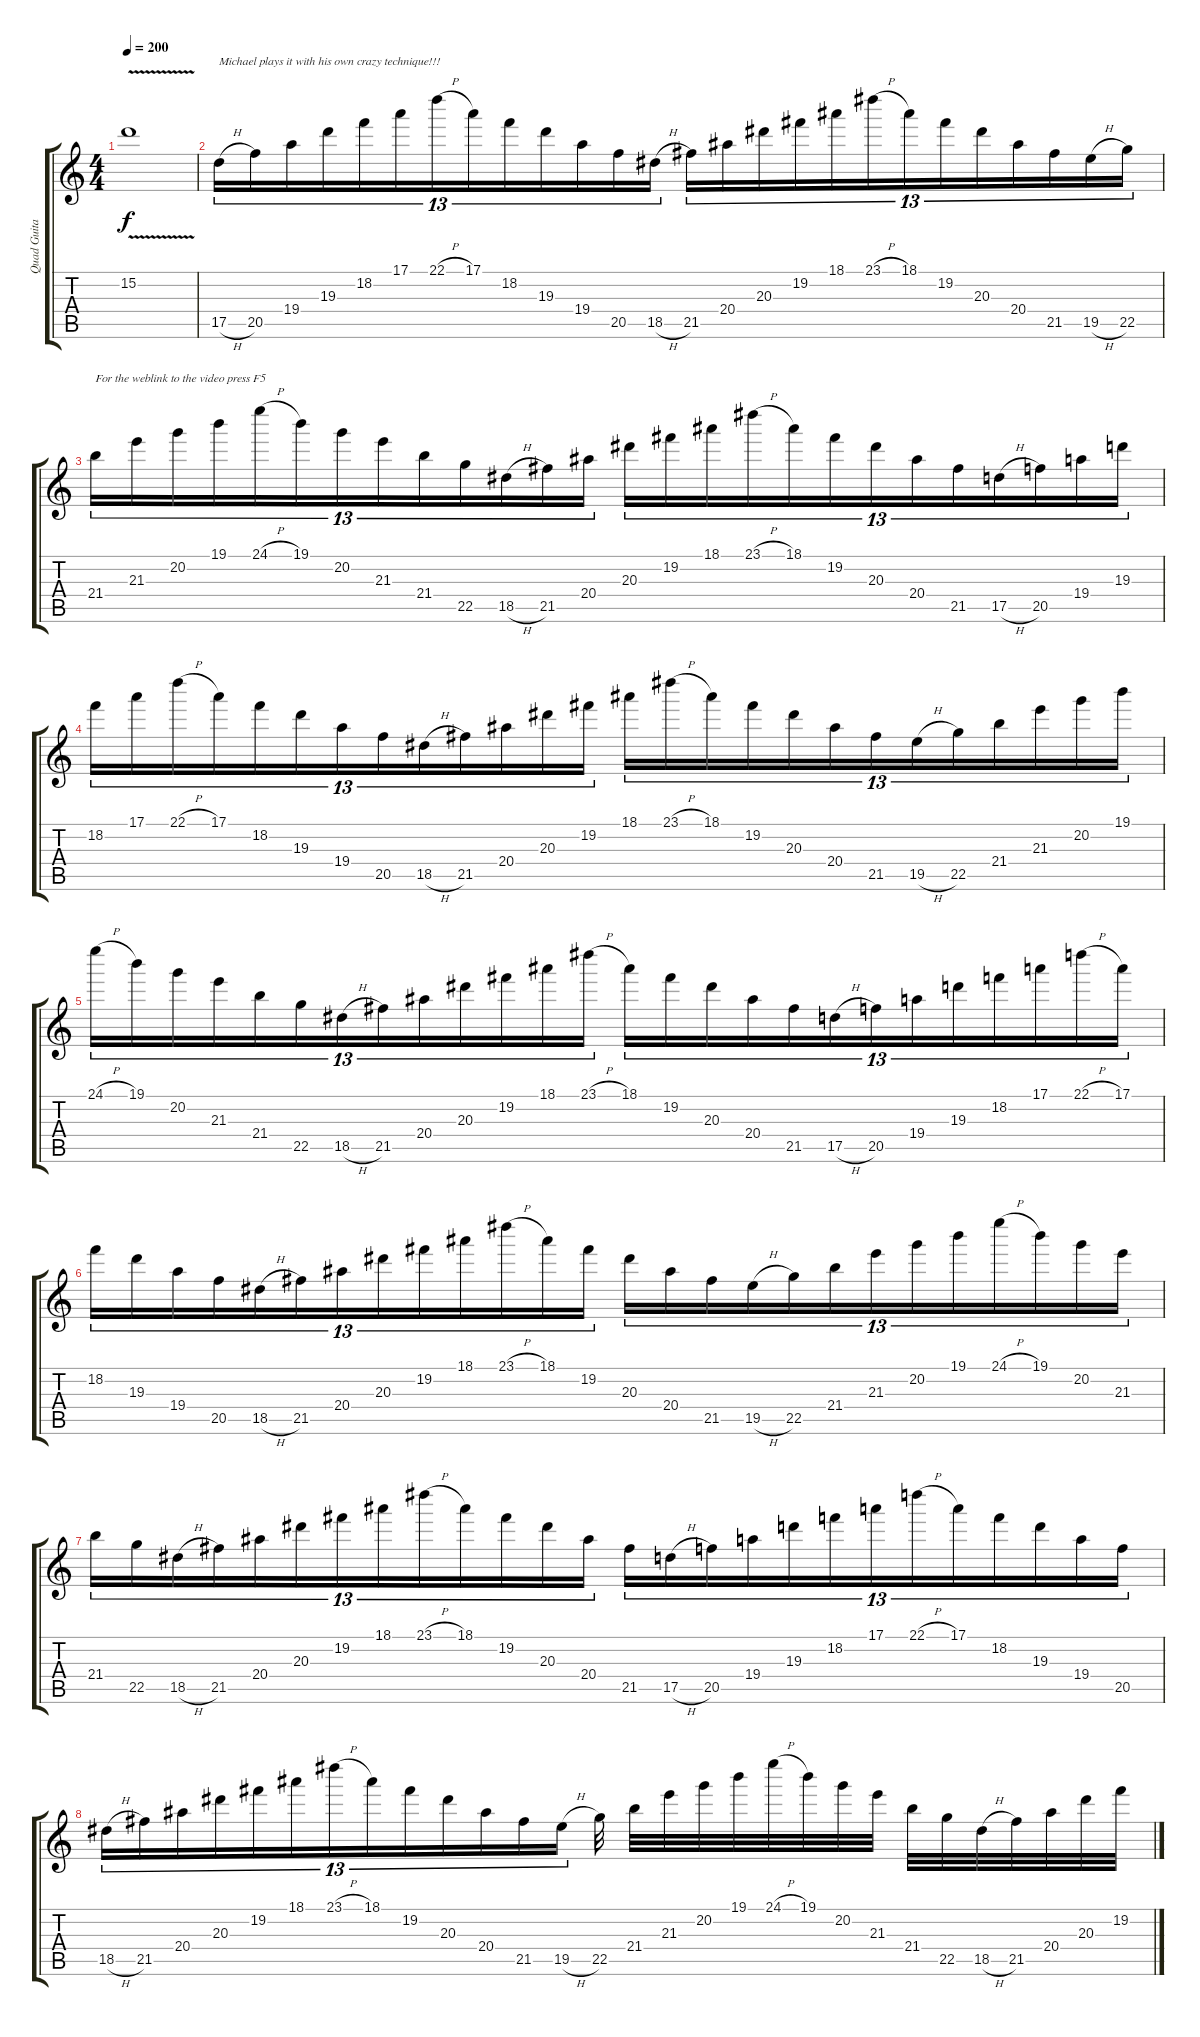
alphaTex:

\track ("Quad Guitar" "Quad Guita") {instrument distortionguitar}
\staff {score tabs}
\tuning (E4 B3 G3 D3 A2 E2) {hide}
\ts (4 4)
\tempo 200
\clef g2
\ks c
15.2{v}.1{dy f} |
17.5{h}.16{tu (13 8) txt "Michael plays it with his own crazy technique!!!"} 20.5.16{tu (13 8)} 19.4.16{tu (13 8)} 19.3.16{tu (13 8)} 18.2.16{tu (13 8)} 17.1.16{tu (13 8)} 22.1{h}.16{tu (13 8)} 17.1.16{tu (13 8)} 18.2.16{tu (13 8)} 19.3.16{tu (13 8)} 19.4.16{tu (13 8)} 20.5.16{tu (13 8)} 18.5{h}.16{tu (13 8)} 21.5.16{tu (13 8)} 20.4.16{tu (13 8)} 20.3.16{tu (13 8)} 19.2.16{tu (13 8)} 18.1.16{tu (13 8)} 23.1{h}.16{tu (13 8)} 18.1.16{tu (13 8)} 19.2.16{tu (13 8)} 20.3.16{tu (13 8)} 20.4.16{tu (13 8)} 21.5.16{tu (13 8)} 19.5{h}.16{tu (13 8)} 22.5.16{tu (13 8)} |
21.4.16{tu (13 8) txt "For the weblink to the video press F5"} 21.3.16{tu (13 8)} 20.2.16{tu (13 8)} 19.1.16{tu (13 8)} 24.1{h}.16{tu (13 8)} 19.1.16{tu (13 8)} 20.2.16{tu (13 8)} 21.3.16{tu (13 8)} 21.4.16{tu (13 8)} 22.5.16{tu (13 8)} 18.5{h}.16{tu (13 8)} 21.5.16{tu (13 8)} 20.4.16{tu (13 8)} 20.3.16{tu (13 8)} 19.2.16{tu (13 8)} 18.1.16{tu (13 8)} 23.1{h}.16{tu (13 8)} 18.1.16{tu (13 8)} 19.2.16{tu (13 8)} 20.3.16{tu (13 8)} 20.4.16{tu (13 8)} 21.5.16{tu (13 8)} 17.5{h}.16{tu (13 8)} 20.5.16{tu (13 8)} 19.4.16{tu (13 8)} 19.3.16{tu (13 8)} |
18.2.16{tu (13 8)} 17.1.16{tu (13 8)} 22.1{h}.16{tu (13 8)} 17.1.16{tu (13 8)} 18.2.16{tu (13 8)} 19.3.16{tu (13 8)} 19.4.16{tu (13 8)} 20.5.16{tu (13 8)} 18.5{h}.16{tu (13 8)} 21.5.16{tu (13 8)} 20.4.16{tu (13 8)} 20.3.16{tu (13 8)} 19.2.16{tu (13 8)} 18.1.16{tu (13 8)} 23.1{h}.16{tu (13 8)} 18.1.16{tu (13 8)} 19.2.16{tu (13 8)} 20.3.16{tu (13 8)} 20.4.16{tu (13 8)} 21.5.16{tu (13 8)} 19.5{h}.16{tu (13 8)} 22.5.16{tu (13 8)} 21.4.16{tu (13 8)} 21.3.16{tu (13 8)} 20.2.16{tu (13 8)} 19.1.16{tu (13 8)} |
24.1{h}.16{tu (13 8)} 19.1.16{tu (13 8)} 20.2.16{tu (13 8)} 21.3.16{tu (13 8)} 21.4.16{tu (13 8)} 22.5.16{tu (13 8)} 18.5{h}.16{tu (13 8)} 21.5.16{tu (13 8)} 20.4.16{tu (13 8)} 20.3.16{tu (13 8)} 19.2.16{tu (13 8)} 18.1.16{tu (13 8)} 23.1{h}.16{tu (13 8)} 18.1.16{tu (13 8)} 19.2.16{tu (13 8)} 20.3.16{tu (13 8)} 20.4.16{tu (13 8)} 21.5.16{tu (13 8)} 17.5{h}.16{tu (13 8)} 20.5.16{tu (13 8)} 19.4.16{tu (13 8)} 19.3.16{tu (13 8)} 18.2.16{tu (13 8)} 17.1.16{tu (13 8)} 22.1{h}.16{tu (13 8)} 17.1.16{tu (13 8)} |
18.2.16{tu (13 8)} 19.3.16{tu (13 8)} 19.4.16{tu (13 8)} 20.5.16{tu (13 8)} 18.5{h}.16{tu (13 8)} 21.5.16{tu (13 8)} 20.4.16{tu (13 8)} 20.3.16{tu (13 8)} 19.2.16{tu (13 8)} 18.1.16{tu (13 8)} 23.1{h}.16{tu (13 8)} 18.1.16{tu (13 8)} 19.2.16{tu (13 8)} 20.3.16{tu (13 8)} 20.4.16{tu (13 8)} 21.5.16{tu (13 8)} 19.5{h}.16{tu (13 8)} 22.5.16{tu (13 8)} 21.4.16{tu (13 8)} 21.3.16{tu (13 8)} 20.2.16{tu (13 8)} 19.1.16{tu (13 8)} 24.1{h}.16{tu (13 8)} 19.1.16{tu (13 8)} 20.2.16{tu (13 8)} 21.3.16{tu (13 8)} |
21.4.16{tu (13 8)} 22.5.16{tu (13 8)} 18.5{h}.16{tu (13 8)} 21.5.16{tu (13 8)} 20.4.16{tu (13 8)} 20.3.16{tu (13 8)} 19.2.16{tu (13 8)} 18.1.16{tu (13 8)} 23.1{h}.16{tu (13 8)} 18.1.16{tu (13 8)} 19.2.16{tu (13 8)} 20.3.16{tu (13 8)} 20.4.16{tu (13 8)} 21.5.16{tu (13 8)} 17.5{h}.16{tu (13 8)} 20.5.16{tu (13 8)} 19.4.16{tu (13 8)} 19.3.16{tu (13 8)} 18.2.16{tu (13 8)} 17.1.16{tu (13 8)} 22.1{h}.16{tu (13 8)} 17.1.16{tu (13 8)} 18.2.16{tu (13 8)} 19.3.16{tu (13 8)} 19.4.16{tu (13 8)} 20.5.16{tu (13 8)} |
18.5{h}.16{tu (13 8)} 21.5.16{tu (13 8)} 20.4.16{tu (13 8)} 20.3.16{tu (13 8)} 19.2.16{tu (13 8)} 18.1.16{tu (13 8)} 23.1{h}.16{tu (13 8)} 18.1.16{tu (13 8)} 19.2.16{tu (13 8)} 20.3.16{tu (13 8)} 20.4.16{tu (13 8)} 21.5.16{tu (13 8)} 19.5{h}.16{tu (13 8)} 22.5.32 21.4.32 21.3.32 20.2.32 19.1.32 24.1{h}.32 19.1.32 20.2.32 21.3.32 21.4.32 22.5.32 18.5{h}.32 21.5.32 20.4.32 20.3.32 19.2.32
